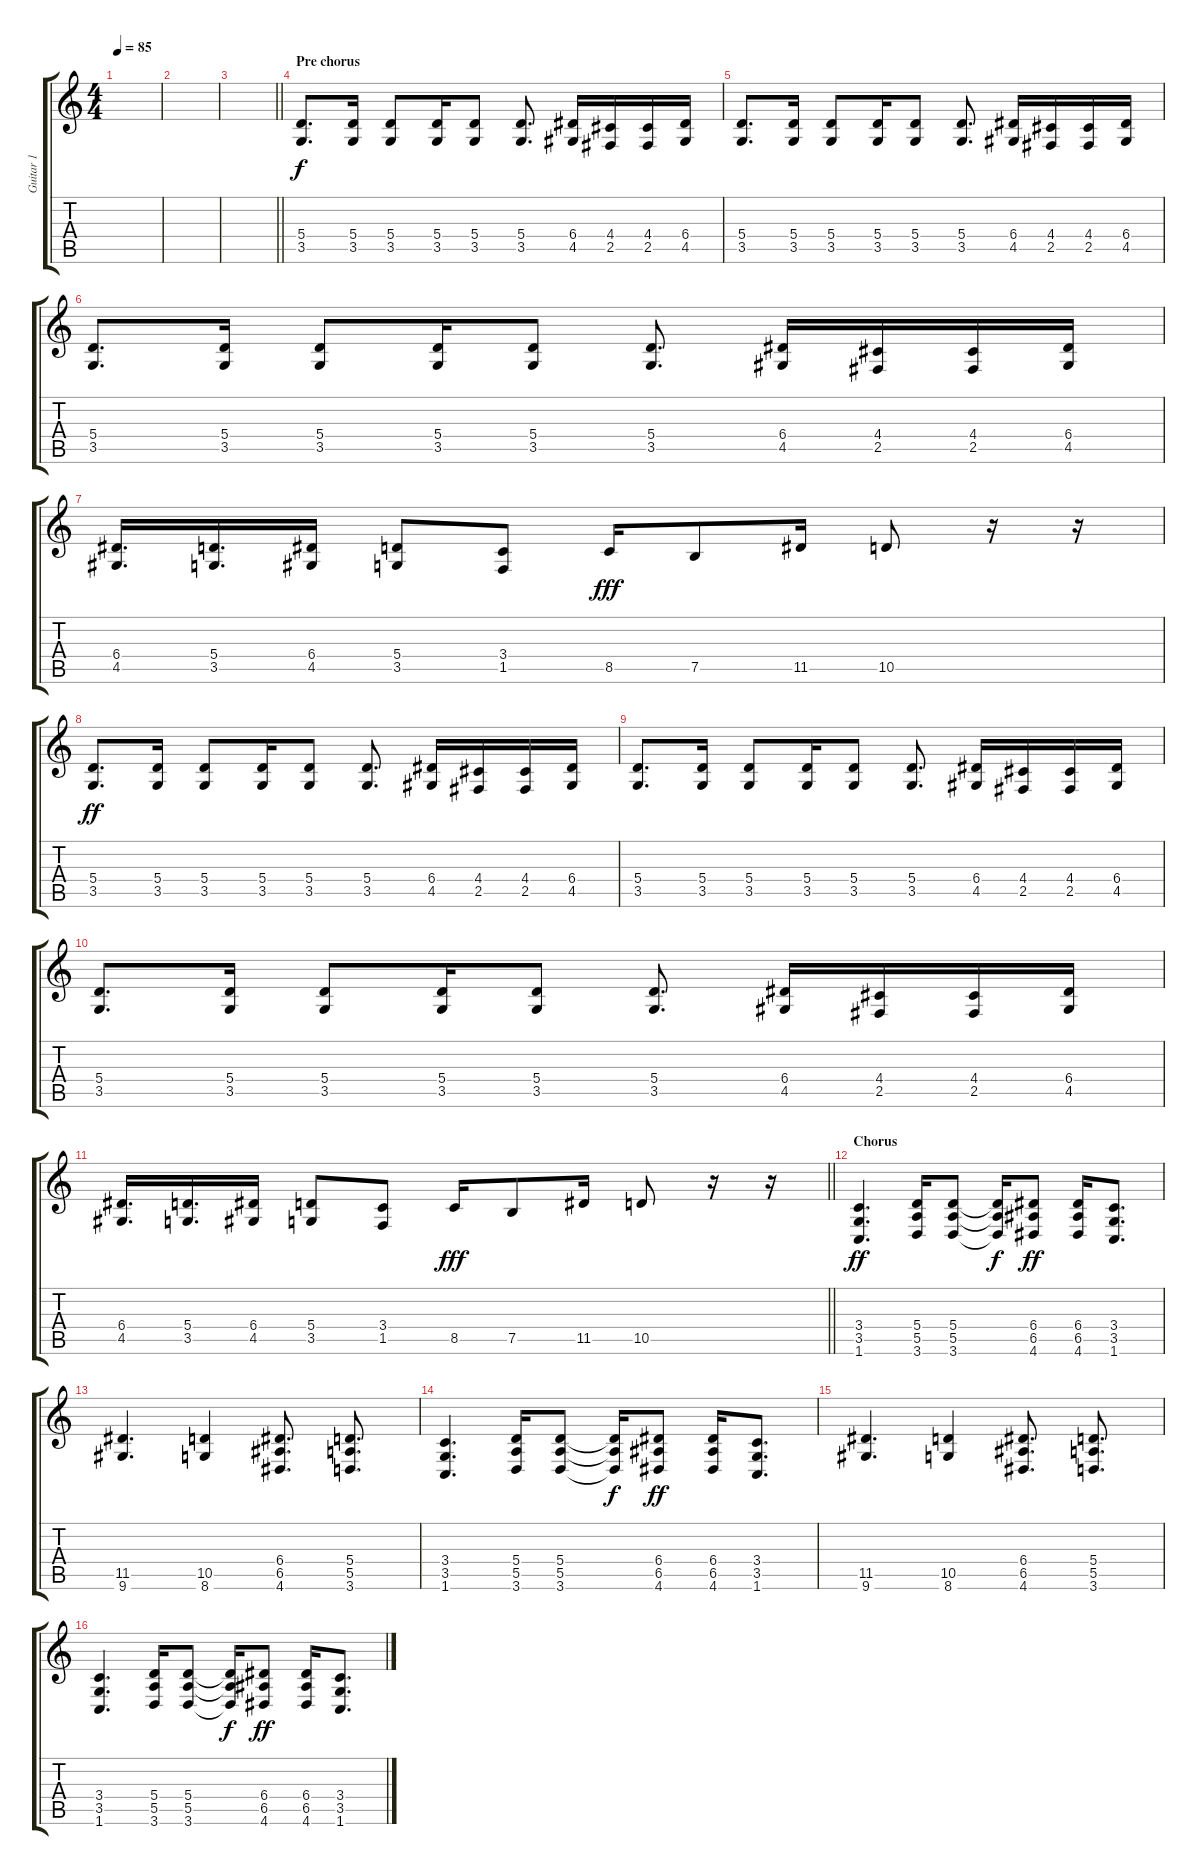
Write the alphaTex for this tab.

\track ("Guitar 1" "Guitar 1") {instrument distortionguitar}
\staff {score tabs}
\tuning (B3 Gb3 D3 A2 E2 B1) {hide}
\ts (4 4)
\tempo 85
\clef g2
\ks c
|
|
\barLineRight lightlight
|
\section ("" "Pre chorus")
(5.4 3.5).8{d} (5.4 3.5).16 (5.4 3.5).8 (5.4 3.5).16 (5.4 3.5).8 (5.4 3.5).8{d} (6.4 4.5).16 (4.4 2.5).16 (4.4 2.5).16 (6.4 4.5).16 |
(5.4 3.5).8{d} (5.4 3.5).16 (5.4 3.5).8 (5.4 3.5).16 (5.4 3.5).8 (5.4 3.5).8{d} (6.4 4.5).16 (4.4 2.5).16 (4.4 2.5).16 (6.4 4.5).16 |
(5.4 3.5).8{d} (5.4 3.5).16 (5.4 3.5).8 (5.4 3.5).16 (5.4 3.5).8 (5.4 3.5).8{d} (6.4 4.5).16 (4.4 2.5).16 (4.4 2.5).16 (6.4 4.5).16 |
(6.4 4.5).16{d} (5.4 3.5).16{d} (6.4 4.5).16 (5.4 3.5).8 (3.4 1.5).8 8.5.16{dy fff} 7.5.8 11.5.16 10.5.8 r.16 r.16 |
(5.4 3.5).8{d dy ff} (5.4 3.5).16 (5.4 3.5).8 (5.4 3.5).16 (5.4 3.5).8 (5.4 3.5).8{d} (6.4 4.5).16 (4.4 2.5).16 (4.4 2.5).16 (6.4 4.5).16 |
(5.4 3.5).8{d} (5.4 3.5).16 (5.4 3.5).8 (5.4 3.5).16 (5.4 3.5).8 (5.4 3.5).8{d} (6.4 4.5).16 (4.4 2.5).16 (4.4 2.5).16 (6.4 4.5).16 |
(5.4 3.5).8{d} (5.4 3.5).16 (5.4 3.5).8 (5.4 3.5).16 (5.4 3.5).8 (5.4 3.5).8{d} (6.4 4.5).16 (4.4 2.5).16 (4.4 2.5).16 (6.4 4.5).16 |
\barLineRight lightlight
(6.4 4.5).16{d} (5.4 3.5).16{d} (6.4 4.5).16 (5.4 3.5).8 (3.4 1.5).8 8.5.16{dy fff} 7.5.8 11.5.16 10.5.8 r.16 r.16 |
\section ("" "Chorus")
(3.4 3.5 1.6).4{d dy ff} (5.4 5.5 3.6).16 (5.4 5.5 3.6).8 (5.4{t} 5.5{t} 3.6{t}).16{dy f} (6.4 6.5 4.6).8{dy ff} (6.4 6.5 4.6).16 (3.4 3.5 1.6).8{d} |
(11.5 9.6).4{d} (10.5 8.6).4 (6.4 6.5 4.6).8{d} (5.4 5.5 3.6).8{d} |
(3.4 3.5 1.6).4{d} (5.4 5.5 3.6).16 (5.4 5.5 3.6).8 (5.4{t} 5.5{t} 3.6{t}).16{dy f} (6.4 6.5 4.6).8{dy ff} (6.4 6.5 4.6).16 (3.4 3.5 1.6).8{d} |
(11.5 9.6).4{d} (10.5 8.6).4 (6.4 6.5 4.6).8{d} (5.4 5.5 3.6).8{d} |
(3.4 3.5 1.6).4{d} (5.4 5.5 3.6).16 (5.4 5.5 3.6).8 (5.4{t} 5.5{t} 3.6{t}).16{dy f} (6.4 6.5 4.6).8{dy ff} (6.4 6.5 4.6).16 (3.4 3.5 1.6).8{d}
